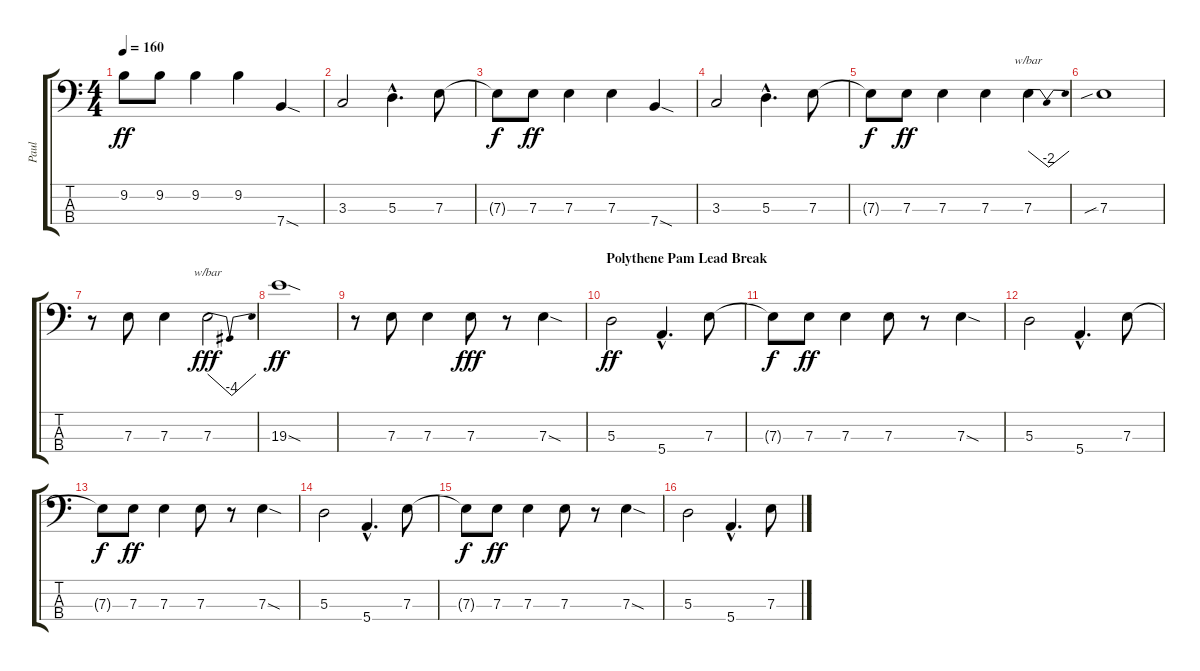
\track ("Paul" "Paul") {instrument acousticbass}
\staff {score tabs}
\tuning (G2 D2 A1 E1) {hide}
\ts (4 4)
\tempo 160
\clef f4
\ks c
9.2.8{dy ff} 9.2.8 9.2.4 9.2.4 7.4{sod}.4 |
3.3.2 5.3{hac}.4{d} 7.3.8 |
7.3{t}.8{dy f} 7.3.8{dy ff} 7.3.4 7.3.4 7.4{sod}.4 |
3.3.2 5.3{hac}.4{d} 7.3.8 |
7.3{t}.8{dy f} 7.3.8{dy ff} 7.3.4 7.3.4 7.3.4{tbe (dip default 0 0 30 -8 60 0)} |
7.3{sib}.1 |
r.8 7.3.8 7.3.4 7.3.2{tbe (dip default 0 0 30 -16 60 0) dy fff} |
19.3{sod}.1{dy ff} |
r.8 7.3.8 7.3.4 7.3.8{dy fff} r.8 7.3{sod}.4 |
\section ("" "Polythene Pam Lead Break")
5.3.2{dy ff} 5.4{hac}.4{d} 7.3.8 |
7.3{t}.8{dy f} 7.3.8{dy ff} 7.3.4 7.3.8 r.8 7.3{sod}.4 |
5.3.2 5.4{hac}.4{d} 7.3.8 |
7.3{t}.8{dy f} 7.3.8{dy ff} 7.3.4 7.3.8 r.8 7.3{sod}.4 |
5.3.2 5.4{hac}.4{d} 7.3.8 |
7.3{t}.8{dy f} 7.3.8{dy ff} 7.3.4 7.3.8 r.8 7.3{sod}.4 |
5.3.2 5.4{hac}.4{d} 7.3.8
